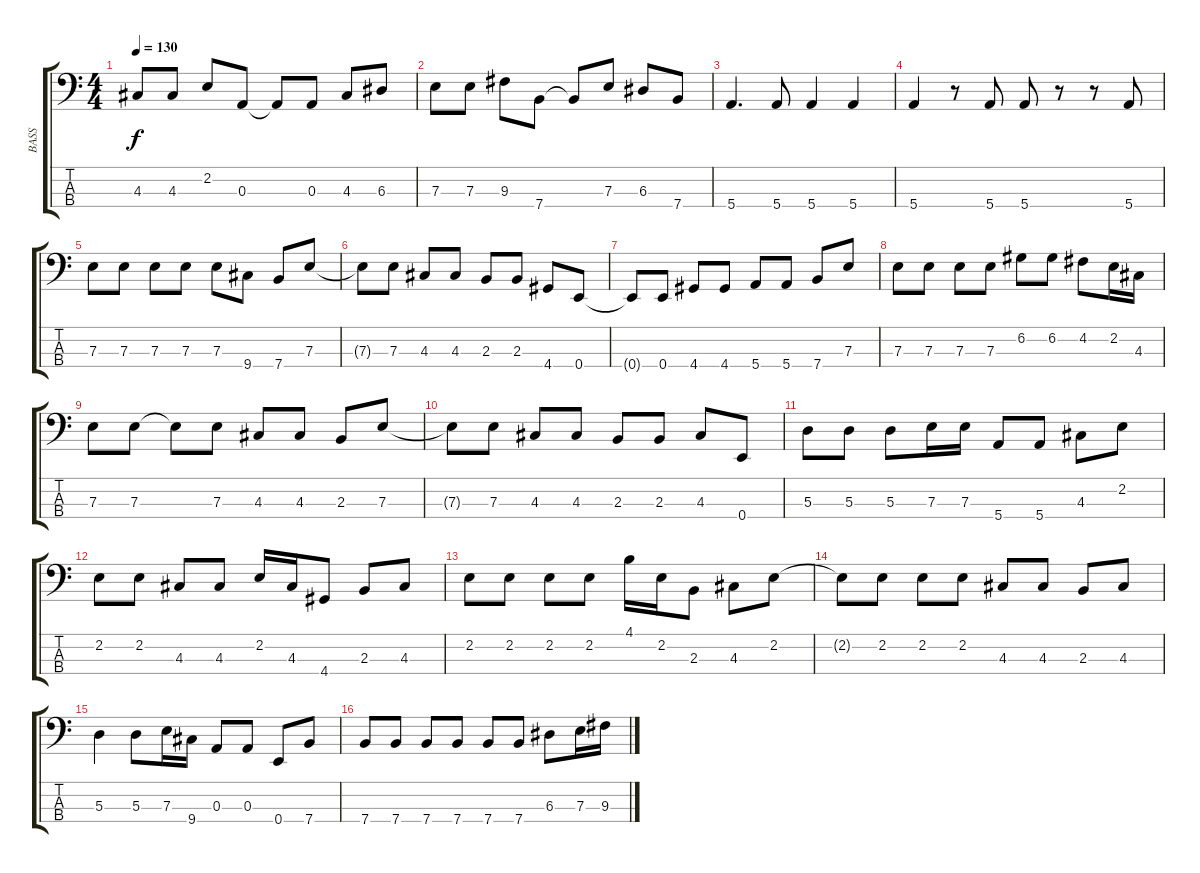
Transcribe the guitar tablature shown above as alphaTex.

\track ("BASS" "BASS") {instrument electricbassfinger}
\staff {score tabs}
\tuning (G2 D2 A1 E1) {hide}
\ts (4 4)
\tempo 130
\clef f4
\ks c
4.3.8{dy f} 4.3.8 2.2.8 0.3.8 0.3{t}.8 0.3.8 4.3.8 6.3.8 |
7.3.8 7.3.8 9.3.8 7.4.8 7.4{t}.8 7.3.8 6.3.8 7.4.8 |
5.4.4{d} 5.4.8 5.4.4 5.4.4 |
5.4.4 r.8 5.4.8 5.4.8 r.8 r.8 5.4.8 |
7.3.8 7.3.8 7.3.8 7.3.8 7.3.8 9.4.8 7.4.8 7.3.8 |
7.3{t}.8 7.3.8 4.3.8 4.3.8 2.3.8 2.3.8 4.4.8 0.4.8 |
0.4{t}.8 0.4.8 4.4.8 4.4.8 5.4.8 5.4.8 7.4.8 7.3.8 |
7.3.8 7.3.8 7.3.8 7.3.8 6.2.8 6.2.8 4.2.8 2.2.16 4.3.16 |
7.3.8 7.3.8 7.3{t}.8 7.3.8 4.3.8 4.3.8 2.3.8 7.3.8 |
7.3{t}.8 7.3.8 4.3.8 4.3.8 2.3.8 2.3.8 4.3.8 0.4.8 |
5.3.8 5.3.8 5.3.8 7.3.16 7.3.16 5.4.8 5.4.8 4.3.8 2.2.8 |
2.2.8 2.2.8 4.3.8 4.3.8 2.2.16 4.3.16 4.4.8 2.3.8 4.3.8 |
2.2.8 2.2.8 2.2.8 2.2.8 4.1.16 2.2.16 2.3.8 4.3.8 2.2.8 |
2.2{t}.8 2.2.8 2.2.8 2.2.8 4.3.8 4.3.8 2.3.8 4.3.8 |
5.3.4 5.3.8 7.3.16 9.4.16 0.3.8 0.3.8 0.4.8 7.4.8 |
7.4.8 7.4.8 7.4.8 7.4.8 7.4.8 7.4.8 6.3.8 7.3.16 9.3.16
